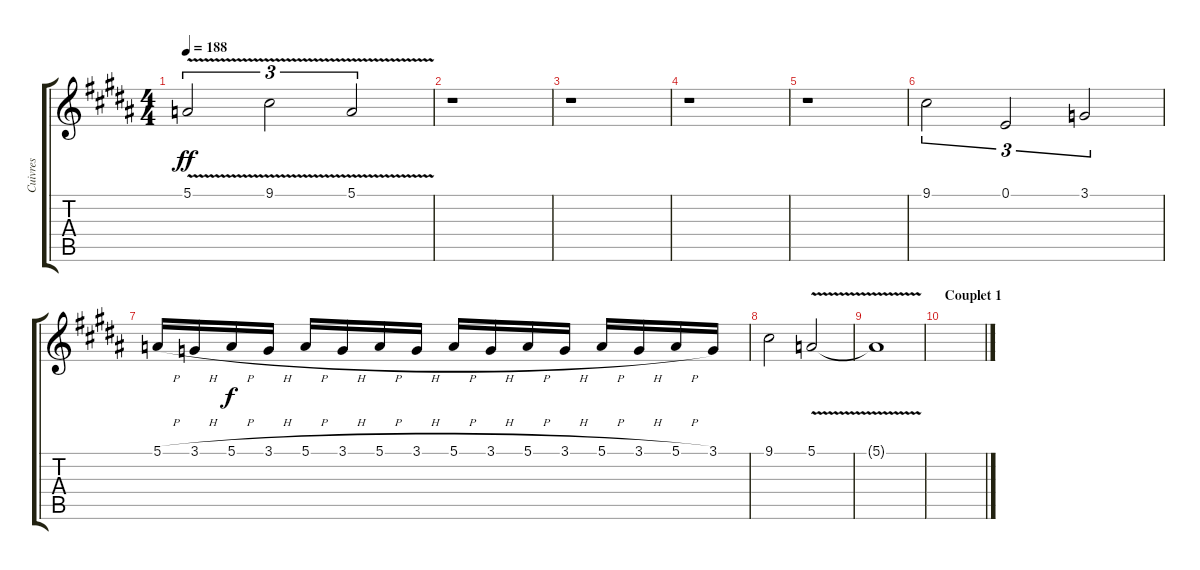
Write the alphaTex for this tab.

\track ("Cuivres" "Cuivres") {instrument altosax}
\staff {score tabs}
\tuning (E4 B3 G3 D3 A2 E2) {hide}
\ts (4 4)
\tempo 188
\clef g2
\ks b
5.1{v}.2{tu (3 2) dy ff} 9.1{v}.2{tu (3 2)} 5.1{v}.2{tu (3 2)} |
r.1 |
r.1 |
r.1 |
r.1 |
9.1.2{tu (3 2)} 0.1.2{tu (3 2)} 3.1.2{tu (3 2)} |
5.1{h}.16{volume 7} 3.1{h}.16 5.1{h}.16{dy f} 3.1{h}.16 5.1{h}.16 3.1{h}.16 5.1{h}.16 3.1{h}.16 5.1{h}.16 3.1{h}.16 5.1{h}.16 3.1{h}.16 5.1{h}.16 3.1{h}.16 5.1{h}.16 3.1.16 |
9.1.2{volume 13} 5.1{v}.2 |
5.1{t}.1 |
\section ("" "Couplet 1")
